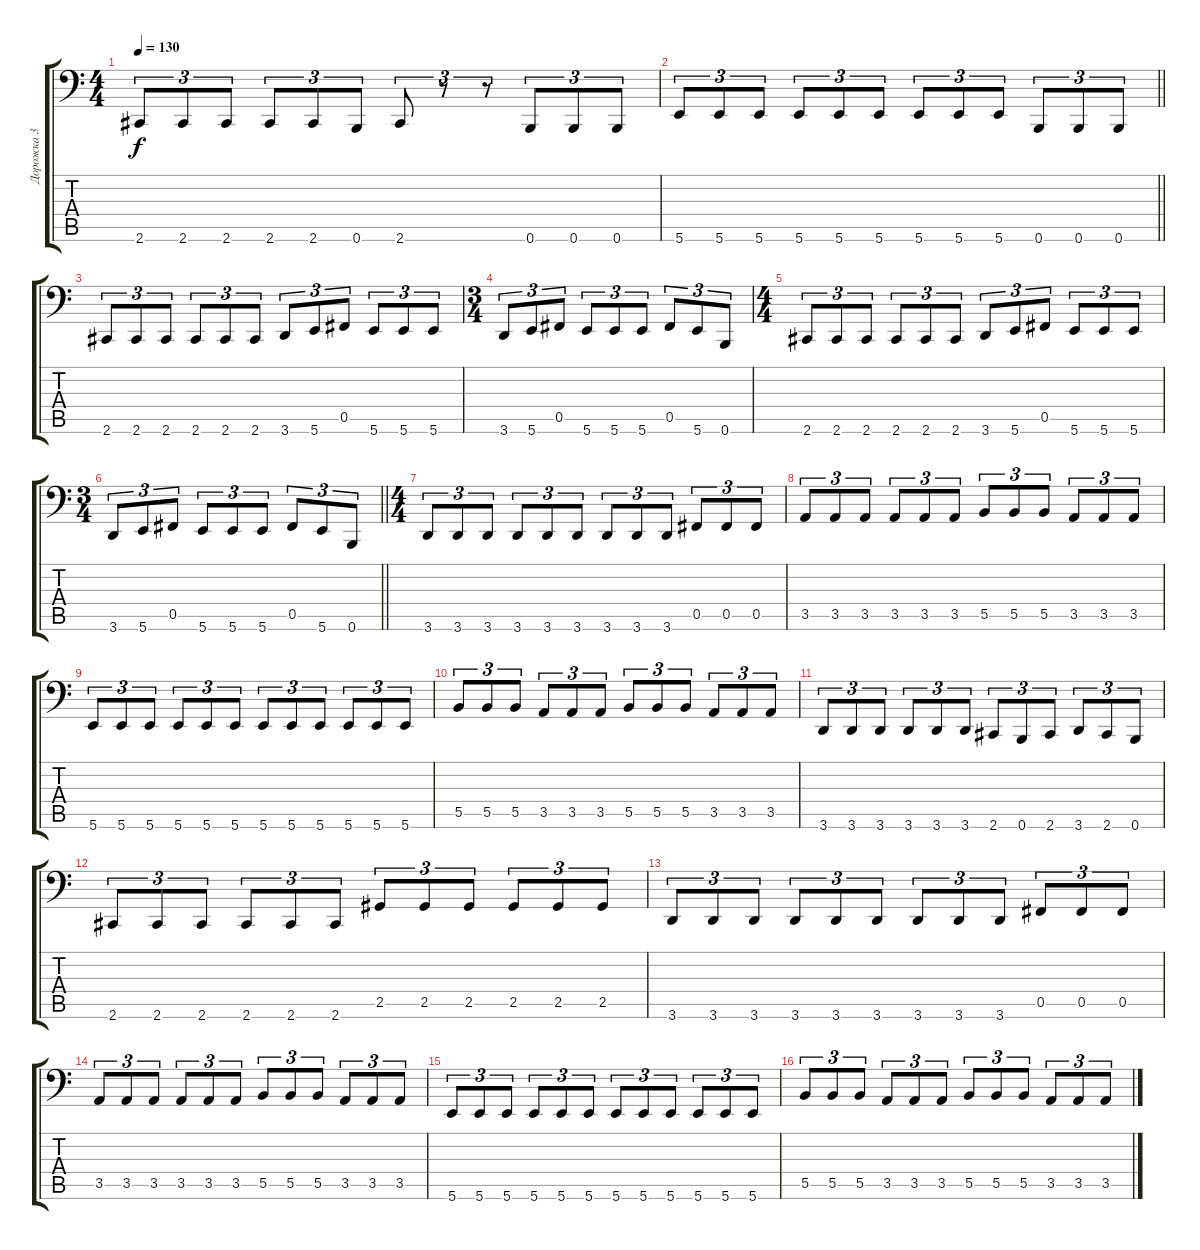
\track ("Дорожка 3" "Дорожка 3") {instrument electricbassfinger}
\staff {score tabs}
\tuning (Db3 Ab2 E2 B1 Gb1 B0) {hide}
\ts (4 4)
\tempo 130
\clef f4
\ks c
2.6.8{tu (3 2) dy f} 2.6.8{tu (3 2)} 2.6.8{tu (3 2)} 2.6.8{tu (3 2)} 2.6.8{tu (3 2)} 0.6.8{tu (3 2)} 2.6.8{tu (3 2)} r.8{tu (3 2)} r.8{tu (3 2)} 0.6.8{tu (3 2)} 0.6.8{tu (3 2)} 0.6.8{tu (3 2)} |
\barLineRight lightlight
5.6.8{tu (3 2)} 5.6.8{tu (3 2)} 5.6.8{tu (3 2)} 5.6.8{tu (3 2)} 5.6.8{tu (3 2)} 5.6.8{tu (3 2)} 5.6.8{tu (3 2)} 5.6.8{tu (3 2)} 5.6.8{tu (3 2)} 0.6.8{tu (3 2)} 0.6.8{tu (3 2)} 0.6.8{tu (3 2)} |
\section ("" " ")
2.6.8{tu (3 2)} 2.6.8{tu (3 2)} 2.6.8{tu (3 2)} 2.6.8{tu (3 2)} 2.6.8{tu (3 2)} 2.6.8{tu (3 2)} 3.6.8{tu (3 2)} 5.6.8{tu (3 2)} 0.5.8{tu (3 2)} 5.6.8{tu (3 2)} 5.6.8{tu (3 2)} 5.6.8{tu (3 2)} |
\ts (3 4)
3.6.8{tu (3 2)} 5.6.8{tu (3 2)} 0.5.8{tu (3 2)} 5.6.8{tu (3 2)} 5.6.8{tu (3 2)} 5.6.8{tu (3 2)} 0.5.8{tu (3 2)} 5.6.8{tu (3 2)} 0.6.8{tu (3 2)} |
\ts (4 4)
2.6.8{tu (3 2)} 2.6.8{tu (3 2)} 2.6.8{tu (3 2)} 2.6.8{tu (3 2)} 2.6.8{tu (3 2)} 2.6.8{tu (3 2)} 3.6.8{tu (3 2)} 5.6.8{tu (3 2)} 0.5.8{tu (3 2)} 5.6.8{tu (3 2)} 5.6.8{tu (3 2)} 5.6.8{tu (3 2)} |
\ts (3 4)
\barLineRight lightlight
3.6.8{tu (3 2)} 5.6.8{tu (3 2)} 0.5.8{tu (3 2)} 5.6.8{tu (3 2)} 5.6.8{tu (3 2)} 5.6.8{tu (3 2)} 0.5.8{tu (3 2)} 5.6.8{tu (3 2)} 0.6.8{tu (3 2)} |
\ts (4 4)
\section ("" " ")
3.6.8{tu (3 2)} 3.6.8{tu (3 2)} 3.6.8{tu (3 2)} 3.6.8{tu (3 2)} 3.6.8{tu (3 2)} 3.6.8{tu (3 2)} 3.6.8{tu (3 2)} 3.6.8{tu (3 2)} 3.6.8{tu (3 2)} 0.5.8{tu (3 2)} 0.5.8{tu (3 2)} 0.5.8{tu (3 2)} |
3.5.8{tu (3 2)} 3.5.8{tu (3 2)} 3.5.8{tu (3 2)} 3.5.8{tu (3 2)} 3.5.8{tu (3 2)} 3.5.8{tu (3 2)} 5.5.8{tu (3 2)} 5.5.8{tu (3 2)} 5.5.8{tu (3 2)} 3.5.8{tu (3 2)} 3.5.8{tu (3 2)} 3.5.8{tu (3 2)} |
5.6.8{tu (3 2)} 5.6.8{tu (3 2)} 5.6.8{tu (3 2)} 5.6.8{tu (3 2)} 5.6.8{tu (3 2)} 5.6.8{tu (3 2)} 5.6.8{tu (3 2)} 5.6.8{tu (3 2)} 5.6.8{tu (3 2)} 5.6.8{tu (3 2)} 5.6.8{tu (3 2)} 5.6.8{tu (3 2)} |
5.5.8{tu (3 2)} 5.5.8{tu (3 2)} 5.5.8{tu (3 2)} 3.5.8{tu (3 2)} 3.5.8{tu (3 2)} 3.5.8{tu (3 2)} 5.5.8{tu (3 2)} 5.5.8{tu (3 2)} 5.5.8{tu (3 2)} 3.5.8{tu (3 2)} 3.5.8{tu (3 2)} 3.5.8{tu (3 2)} |
3.6.8{tu (3 2)} 3.6.8{tu (3 2)} 3.6.8{tu (3 2)} 3.6.8{tu (3 2)} 3.6.8{tu (3 2)} 3.6.8{tu (3 2)} 2.6.8{tu (3 2)} 0.6.8{tu (3 2)} 2.6.8{tu (3 2)} 3.6.8{tu (3 2)} 2.6.8{tu (3 2)} 0.6.8{tu (3 2)} |
2.6.8{tu (3 2)} 2.6.8{tu (3 2)} 2.6.8{tu (3 2)} 2.6.8{tu (3 2)} 2.6.8{tu (3 2)} 2.6.8{tu (3 2)} 2.5.8{tu (3 2)} 2.5.8{tu (3 2)} 2.5.8{tu (3 2)} 2.5.8{tu (3 2)} 2.5.8{tu (3 2)} 2.5.8{tu (3 2)} |
3.6.8{tu (3 2)} 3.6.8{tu (3 2)} 3.6.8{tu (3 2)} 3.6.8{tu (3 2)} 3.6.8{tu (3 2)} 3.6.8{tu (3 2)} 3.6.8{tu (3 2)} 3.6.8{tu (3 2)} 3.6.8{tu (3 2)} 0.5.8{tu (3 2)} 0.5.8{tu (3 2)} 0.5.8{tu (3 2)} |
3.5.8{tu (3 2)} 3.5.8{tu (3 2)} 3.5.8{tu (3 2)} 3.5.8{tu (3 2)} 3.5.8{tu (3 2)} 3.5.8{tu (3 2)} 5.5.8{tu (3 2)} 5.5.8{tu (3 2)} 5.5.8{tu (3 2)} 3.5.8{tu (3 2)} 3.5.8{tu (3 2)} 3.5.8{tu (3 2)} |
5.6.8{tu (3 2)} 5.6.8{tu (3 2)} 5.6.8{tu (3 2)} 5.6.8{tu (3 2)} 5.6.8{tu (3 2)} 5.6.8{tu (3 2)} 5.6.8{tu (3 2)} 5.6.8{tu (3 2)} 5.6.8{tu (3 2)} 5.6.8{tu (3 2)} 5.6.8{tu (3 2)} 5.6.8{tu (3 2)} |
5.5.8{tu (3 2)} 5.5.8{tu (3 2)} 5.5.8{tu (3 2)} 3.5.8{tu (3 2)} 3.5.8{tu (3 2)} 3.5.8{tu (3 2)} 5.5.8{tu (3 2)} 5.5.8{tu (3 2)} 5.5.8{tu (3 2)} 3.5.8{tu (3 2)} 3.5.8{tu (3 2)} 3.5.8{tu (3 2)}
